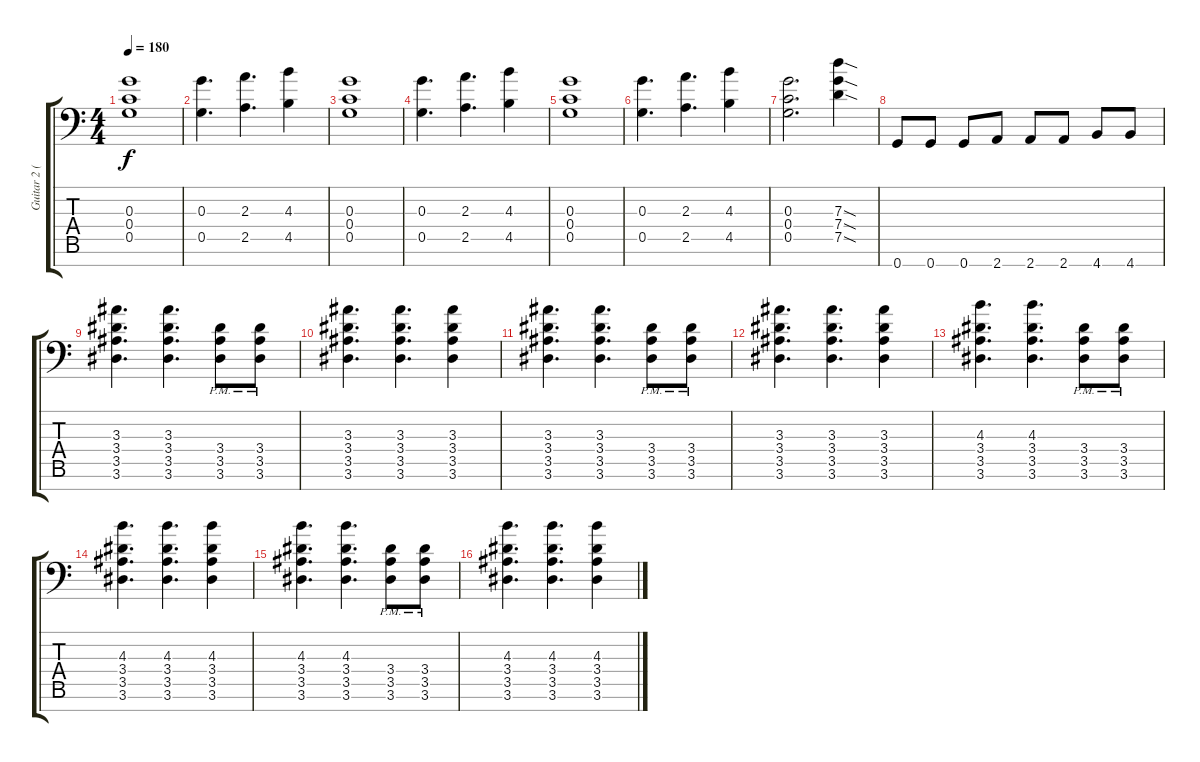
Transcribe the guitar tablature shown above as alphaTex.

\track ("Guitar 2 (acoustic and electric)" "Guitar 2 (") {instrument acousticguitarsteel}
\staff {score tabs}
\tuning (E4 C4 G3 C3 G2 C2 G1) {hide}
\ts (4 4)
\tempo 180
\clef f4
\ks c
(0.3 0.4 0.5).1{dy f} |
(0.3 0.5).4{d} (2.3 2.5).4{d} (4.3 4.5).4 |
(0.3 0.4 0.5).1 |
(0.3 0.5).4{d} (2.3 2.5).4{d} (4.3 4.5).4 |
(0.3 0.4 0.5).1 |
(0.3 0.5).4{d} (2.3 2.5).4{d} (4.3 4.5).4 |
(0.3 0.4 0.5).2{d} (7.3{sod} 7.4{sod} 7.5{sod}).4 |
0.7.8 0.7.8 0.7.8 2.7.8 2.7.8 2.7.8 4.7.8 4.7.8 |
(3.3 3.4 3.5 3.6).4{d} (3.3 3.4 3.5 3.6).4{d} (3.4{pm} 3.5{pm} 3.6{pm}).8 (3.4{pm} 3.5{pm} 3.6{pm}).8 |
(3.3 3.4 3.5 3.6).4{d} (3.3 3.4 3.5 3.6).4{d} (3.3 3.4 3.5 3.6).4 |
(3.3 3.4 3.5 3.6).4{d} (3.3 3.4 3.5 3.6).4{d} (3.4{pm} 3.5{pm} 3.6{pm}).8 (3.4{pm} 3.5{pm} 3.6{pm}).8 |
(3.3 3.4 3.5 3.6).4{d} (3.3 3.4 3.5 3.6).4{d} (3.3 3.4 3.5 3.6).4 |
(4.3 3.4 3.5 3.6).4{d} (4.3 3.4 3.5 3.6).4{d} (3.4{pm} 3.5{pm} 3.6{pm}).8 (3.4{pm} 3.5{pm} 3.6{pm}).8 |
(4.3 3.4 3.5 3.6).4{d} (4.3 3.4 3.5 3.6).4{d} (4.3 3.4 3.5 3.6).4 |
(4.3 3.4 3.5 3.6).4{d} (4.3 3.4 3.5 3.6).4{d} (3.4{pm} 3.5{pm} 3.6{pm}).8 (3.4{pm} 3.5{pm} 3.6{pm}).8 |
(4.3 3.4 3.5 3.6).4{d} (4.3 3.4 3.5 3.6).4{d} (4.3 3.4 3.5 3.6).4
